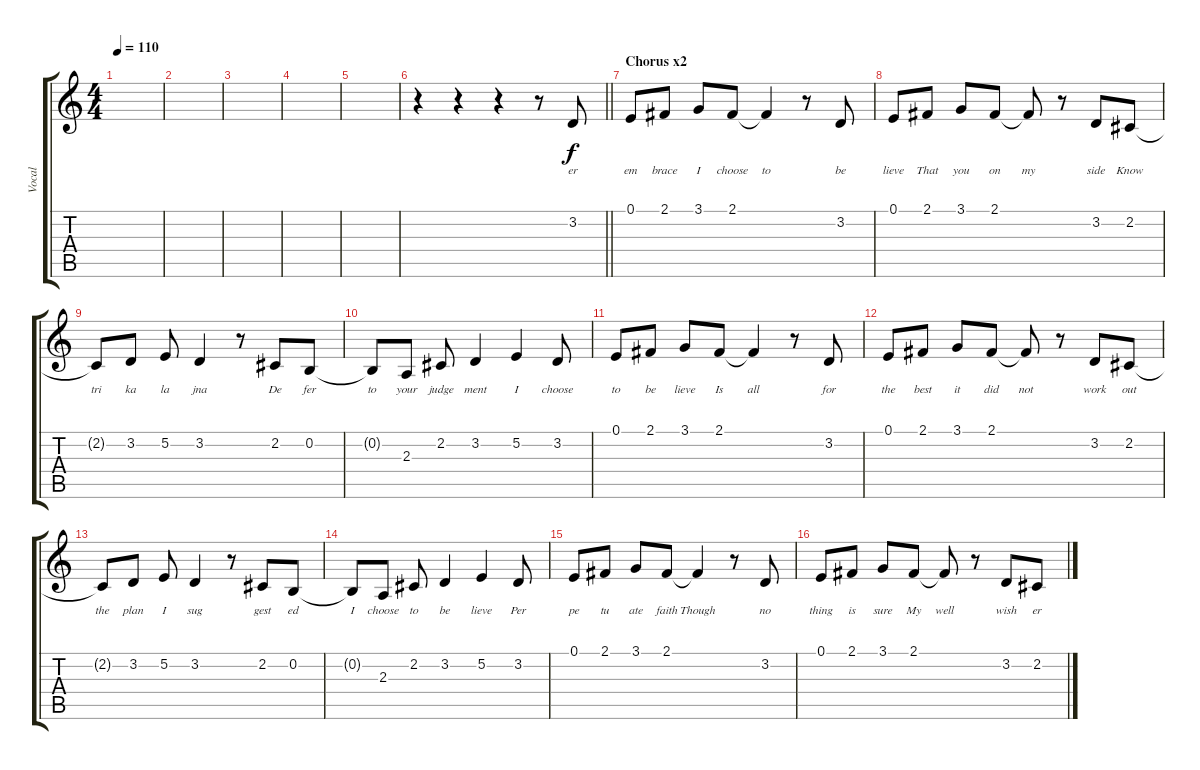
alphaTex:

\track ("Vocal" "Vocal") {instrument acousticgrandpiano}
\staff {score tabs}
\tuning (E4 B3 G3 D3 A2 E2) {hide}
\ts (4 4)
\tempo 110
\clef g2
\ks c
|
|
|
|
|
\barLineRight lightlight
r.4 r.4 r.4 r.8 3.2.8{lyrics (0 "er") lyrics (1 "") lyrics (2 "") lyrics (3 "") lyrics (4 "")} |
\section ("" "Chorus x2")
0.1.8{lyrics (0 "em") lyrics (1 "") lyrics (2 "") lyrics (3 "") lyrics (4 "")} 2.1.8{lyrics (0 "brace") lyrics (1 "") lyrics (2 "") lyrics (3 "") lyrics (4 "")} 3.1.8{lyrics (0 "I") lyrics (1 "") lyrics (2 "") lyrics (3 "") lyrics (4 "")} 2.1.8{lyrics (0 "choose") lyrics (1 "") lyrics (2 "") lyrics (3 "") lyrics (4 "")} 2.1{t}.4{lyrics (0 "to") lyrics (1 "") lyrics (2 "") lyrics (3 "") lyrics (4 "")} r.8 3.2.8{lyrics (0 "be") lyrics (1 "") lyrics (2 "") lyrics (3 "") lyrics (4 "")} |
0.1.8{lyrics (0 "lieve") lyrics (1 "") lyrics (2 "") lyrics (3 "") lyrics (4 "")} 2.1.8{lyrics (0 "That") lyrics (1 "") lyrics (2 "") lyrics (3 "") lyrics (4 "")} 3.1.8{lyrics (0 "you") lyrics (1 "") lyrics (2 "") lyrics (3 "") lyrics (4 "")} 2.1.8{lyrics (0 "on") lyrics (1 "") lyrics (2 "") lyrics (3 "") lyrics (4 "")} 2.1{t}.8{lyrics (0 "my") lyrics (1 "") lyrics (2 "") lyrics (3 "") lyrics (4 "")} r.8 3.2.8{lyrics (0 "side") lyrics (1 "") lyrics (2 "") lyrics (3 "") lyrics (4 "")} 2.2.8{lyrics (0 "Know") lyrics (1 "") lyrics (2 "") lyrics (3 "") lyrics (4 "")} |
2.2{t}.8{lyrics (0 "tri") lyrics (1 "") lyrics (2 "") lyrics (3 "") lyrics (4 "")} 3.2.8{lyrics (0 "ka") lyrics (1 "") lyrics (2 "") lyrics (3 "") lyrics (4 "")} 5.2.8{lyrics (0 "la") lyrics (1 "") lyrics (2 "") lyrics (3 "") lyrics (4 "")} 3.2.4{lyrics (0 "jna") lyrics (1 "") lyrics (2 "") lyrics (3 "") lyrics (4 "")} r.8 2.2.8{lyrics (0 "De") lyrics (1 "") lyrics (2 "") lyrics (3 "") lyrics (4 "")} 0.2.8{lyrics (0 "fer") lyrics (1 "") lyrics (2 "") lyrics (3 "") lyrics (4 "")} |
0.2{t}.8{lyrics (0 "to") lyrics (1 "") lyrics (2 "") lyrics (3 "") lyrics (4 "")} 2.3.8{lyrics (0 "your") lyrics (1 "") lyrics (2 "") lyrics (3 "") lyrics (4 "")} 2.2.8{lyrics (0 "judge") lyrics (1 "") lyrics (2 "") lyrics (3 "") lyrics (4 "")} 3.2.4{lyrics (0 "ment") lyrics (1 "") lyrics (2 "") lyrics (3 "") lyrics (4 "")} 5.2.4{lyrics (0 "I") lyrics (1 "") lyrics (2 "") lyrics (3 "") lyrics (4 "")} 3.2.8{lyrics (0 "choose") lyrics (1 "") lyrics (2 "") lyrics (3 "") lyrics (4 "")} |
0.1.8{lyrics (0 "to") lyrics (1 "") lyrics (2 "") lyrics (3 "") lyrics (4 "")} 2.1.8{lyrics (0 "be") lyrics (1 "") lyrics (2 "") lyrics (3 "") lyrics (4 "")} 3.1.8{lyrics (0 "lieve") lyrics (1 "") lyrics (2 "") lyrics (3 "") lyrics (4 "")} 2.1.8{lyrics (0 "Is") lyrics (1 "") lyrics (2 "") lyrics (3 "") lyrics (4 "")} 2.1{t}.4{lyrics (0 "all") lyrics (1 "") lyrics (2 "") lyrics (3 "") lyrics (4 "")} r.8 3.2.8{lyrics (0 "for") lyrics (1 "") lyrics (2 "") lyrics (3 "") lyrics (4 "")} |
0.1.8{lyrics (0 "the") lyrics (1 "") lyrics (2 "") lyrics (3 "") lyrics (4 "")} 2.1.8{lyrics (0 "best") lyrics (1 "") lyrics (2 "") lyrics (3 "") lyrics (4 "")} 3.1.8{lyrics (0 "it") lyrics (1 "") lyrics (2 "") lyrics (3 "") lyrics (4 "")} 2.1.8{lyrics (0 "did") lyrics (1 "") lyrics (2 "") lyrics (3 "") lyrics (4 "")} 2.1{t}.8{lyrics (0 "not") lyrics (1 "") lyrics (2 "") lyrics (3 "") lyrics (4 "")} r.8 3.2.8{lyrics (0 "work") lyrics (1 "") lyrics (2 "") lyrics (3 "") lyrics (4 "")} 2.2.8{lyrics (0 "out") lyrics (1 "") lyrics (2 "") lyrics (3 "") lyrics (4 "")} |
2.2{t}.8{lyrics (0 "the") lyrics (1 "") lyrics (2 "") lyrics (3 "") lyrics (4 "")} 3.2.8{lyrics (0 "plan") lyrics (1 "") lyrics (2 "") lyrics (3 "") lyrics (4 "")} 5.2.8{lyrics (0 "I") lyrics (1 "") lyrics (2 "") lyrics (3 "") lyrics (4 "")} 3.2.4{lyrics (0 "sug") lyrics (1 "") lyrics (2 "") lyrics (3 "") lyrics (4 "")} r.8 2.2.8{lyrics (0 "gest") lyrics (1 "") lyrics (2 "") lyrics (3 "") lyrics (4 "")} 0.2.8{lyrics (0 "ed") lyrics (1 "") lyrics (2 "") lyrics (3 "") lyrics (4 "")} |
0.2{t}.8{lyrics (0 "I") lyrics (1 "") lyrics (2 "") lyrics (3 "") lyrics (4 "")} 2.3.8{lyrics (0 "choose") lyrics (1 "") lyrics (2 "") lyrics (3 "") lyrics (4 "")} 2.2.8{lyrics (0 "to") lyrics (1 "") lyrics (2 "") lyrics (3 "") lyrics (4 "")} 3.2.4{lyrics (0 "be") lyrics (1 "") lyrics (2 "") lyrics (3 "") lyrics (4 "")} 5.2.4{lyrics (0 "lieve") lyrics (1 "") lyrics (2 "") lyrics (3 "") lyrics (4 "")} 3.2.8{lyrics (0 "Per") lyrics (1 "") lyrics (2 "") lyrics (3 "") lyrics (4 "")} |
0.1.8{lyrics (0 "pe") lyrics (1 "") lyrics (2 "") lyrics (3 "") lyrics (4 "")} 2.1.8{lyrics (0 "tu") lyrics (1 "") lyrics (2 "") lyrics (3 "") lyrics (4 "")} 3.1.8{lyrics (0 "ate") lyrics (1 "") lyrics (2 "") lyrics (3 "") lyrics (4 "")} 2.1.8{lyrics (0 "faith") lyrics (1 "") lyrics (2 "") lyrics (3 "") lyrics (4 "")} 2.1{t}.4{lyrics (0 "Though") lyrics (1 "") lyrics (2 "") lyrics (3 "") lyrics (4 "")} r.8 3.2.8{lyrics (0 "no") lyrics (1 "") lyrics (2 "") lyrics (3 "") lyrics (4 "")} |
0.1.8{lyrics (0 "thing") lyrics (1 "") lyrics (2 "") lyrics (3 "") lyrics (4 "")} 2.1.8{lyrics (0 "is") lyrics (1 "") lyrics (2 "") lyrics (3 "") lyrics (4 "")} 3.1.8{lyrics (0 "sure") lyrics (1 "") lyrics (2 "") lyrics (3 "") lyrics (4 "")} 2.1.8{lyrics (0 "My") lyrics (1 "") lyrics (2 "") lyrics (3 "") lyrics (4 "")} 2.1{t}.8{lyrics (0 "well") lyrics (1 "") lyrics (2 "") lyrics (3 "") lyrics (4 "")} r.8 3.2.8{lyrics (0 "wish") lyrics (1 "") lyrics (2 "") lyrics (3 "") lyrics (4 "")} 2.2.8{lyrics (0 "er") lyrics (1 "") lyrics (2 "") lyrics (3 "") lyrics (4 "")}
